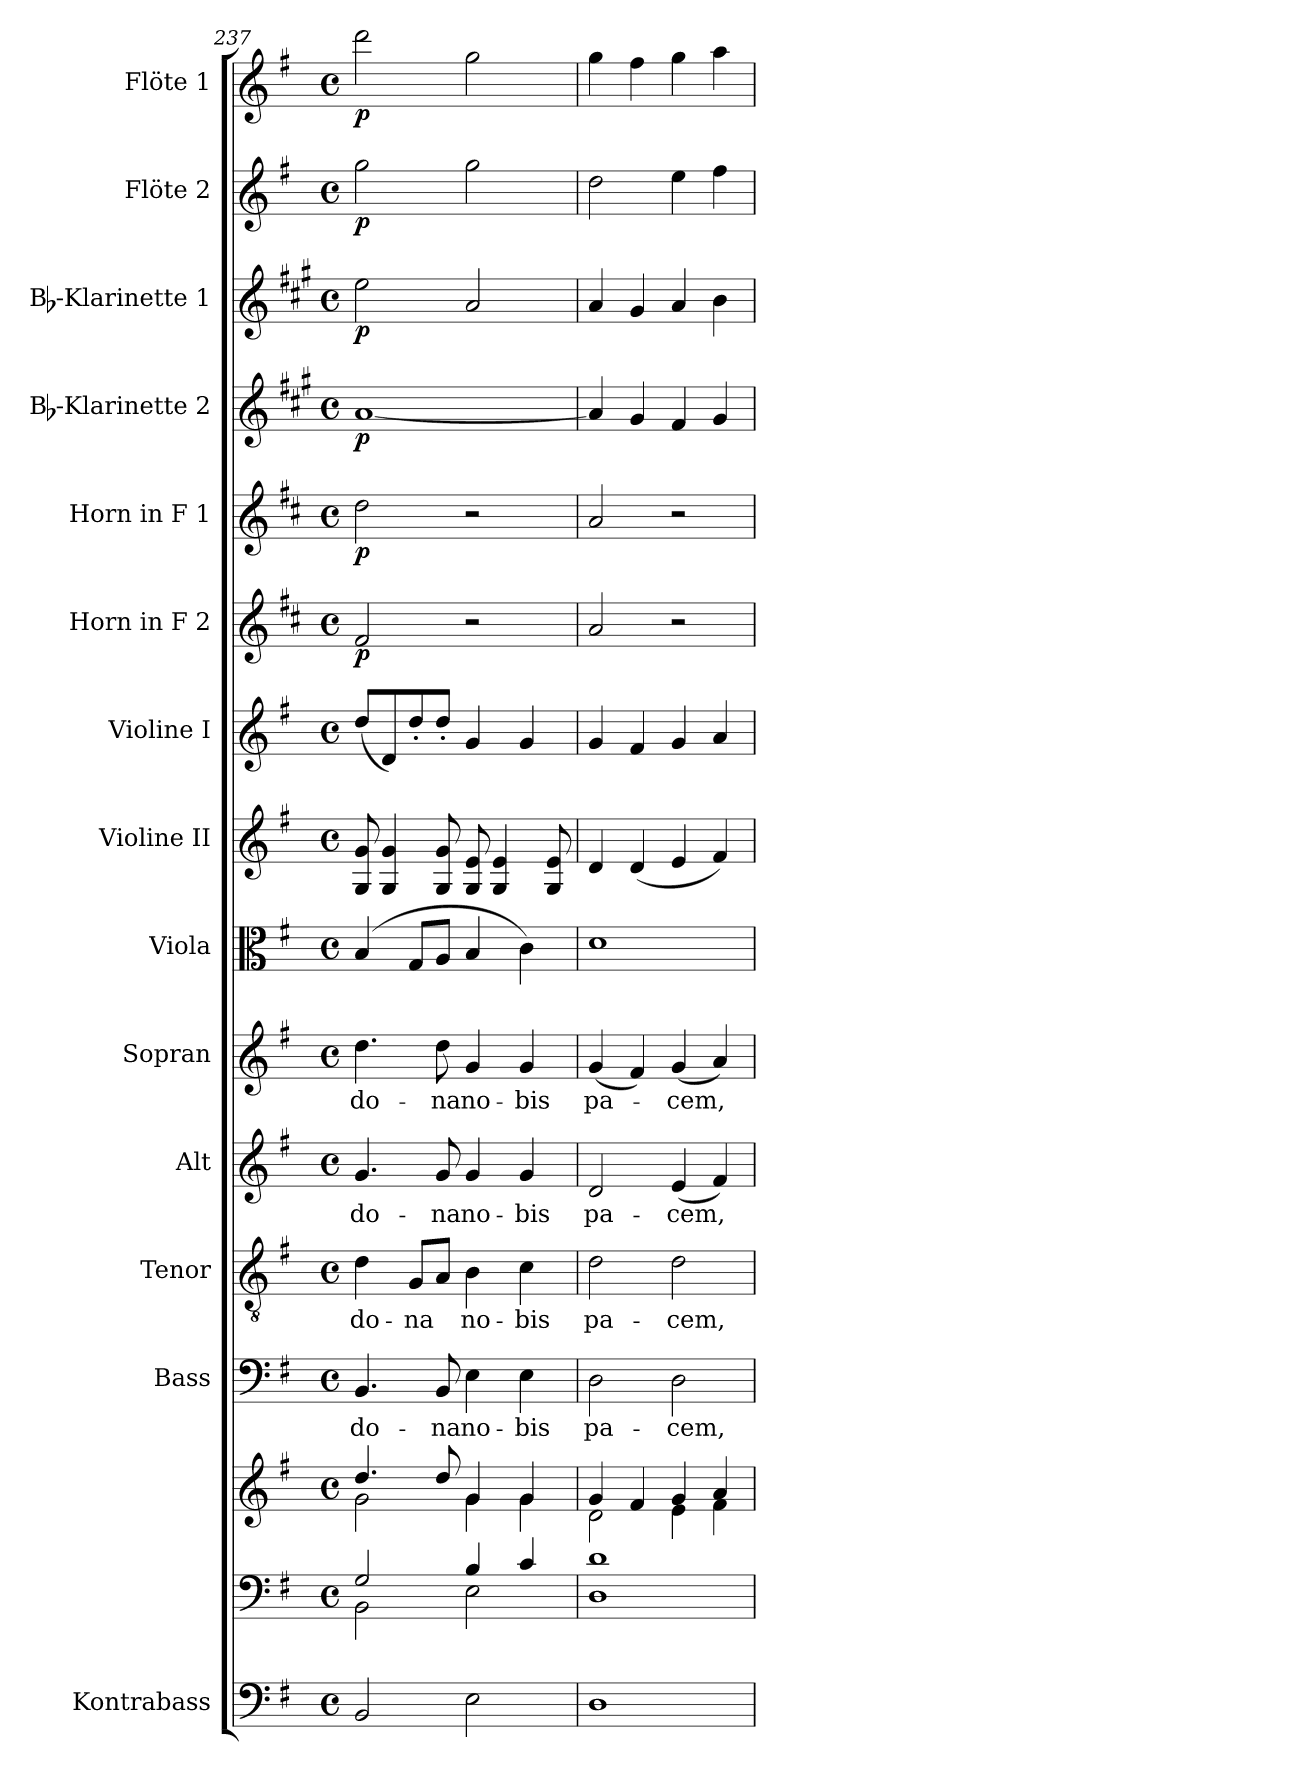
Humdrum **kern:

**kern	**kern	**kern	**kern	**text	**kern	**text	**kern	**text	**kern	**text	**kern	**kern	**kern	**kern	**dynam	**kern	**dynam	**kern	**dynam	**kern	**dynam	**kern	**dynam	**kern	**dynam
*part15	*part14	*part14	*part13	*part13	*part12	*part12	*part11	*part11	*part10	*part10	*part9	*part8	*part7	*part6	*part6	*part5	*part5	*part4	*part4	*part3	*part3	*part2	*part2	*part1	*part1
*staff16	*staff15	*staff14	*staff13	*staff13	*staff12	*staff12	*staff11	*staff11	*staff10	*staff10	*staff9	*staff8	*staff7	*staff6	*staff6	*staff5	*staff5	*staff4	*staff4	*staff3	*staff3	*staff2	*staff2	*staff1	*staff1
*I"Kontrabass	*	*	*I"Bass	*	*I"Tenor	*	*I"Alt	*	*I"Sopran	*	*I"Viola	*I"Violine II	*I"Violine I	*I"Horn in F 2	*	*I"Horn in F 1	*	*I"Bb-Klarinette 2	*	*I"Bb-Klarinette 1	*	*I"Flöte 2	*	*I"Flöte 1	*
*I'Kb.	*	*	*I'B.	*	*I'T.	*	*I'A.	*	*I'S.	*	*I'Vla.	*I'Vl. II	*I'Vl. I	*I'Horn 2	*	*I'Horn 1	*	*I'Bb Kl. 2	*	*I'Bb Kl. 1	*	*I'Fl. 2	*	*I'Fl. 1	*
*clefF4	*clefF4	*clefG2	*clefF4	*	*clefGv2	*	*clefG2	*	*clefG2	*	*clefC3	*clefG2	*clefG2	*clefG2	*	*clefG2	*	*clefG2	*	*clefG2	*	*clefG2	*	*clefG2	*
*ITrd7c12	*	*	*	*	*	*	*	*	*	*	*	*	*	*ITrd4c7	*	*ITrd4c7	*	*ITrd1c2	*	*ITrd1c2	*	*	*	*	*
*k[f#]	*k[f#]	*k[f#]	*k[f#]	*	*k[f#]	*	*k[f#]	*	*k[f#]	*	*k[f#]	*k[f#]	*k[f#]	*k[f#]	*	*k[f#]	*	*k[f#]	*	*k[f#]	*	*k[f#]	*	*k[f#]	*
*G:	*G:	*G:	*G:	*	*G:	*	*G:	*	*G:	*	*G:	*G:	*G:	*G:	*	*G:	*	*G:	*	*G:	*	*G:	*	*G:	*
*M4/4	*M4/4	*M4/4	*M4/4	*	*M4/4	*	*M4/4	*	*M4/4	*	*M4/4	*M4/4	*M4/4	*M4/4	*	*M4/4	*	*M4/4	*	*M4/4	*	*M4/4	*	*M4/4	*
*met(c)	*met(c)	*met(c)	*met(c)	*	*met(c)	*	*met(c)	*	*met(c)	*	*met(c)	*met(c)	*met(c)	*met(c)	*	*met(c)	*	*met(c)	*	*met(c)	*	*met(c)	*	*met(c)	*
=237	=237	=237	=237	=237	=237	=237	=237	=237	=237	=237	=237	=237	=237	=237	=237	=237	=237	=237	=237	=237	=237	=237	=237	=237	=237
*	*^	*^	*	*	*	*	*	*	*	*	*	*	*	*	*	*	*	*	*	*	*	*	*	*	*
!	!	!	!	!	!	!LO:LY:b	!	!LO:LY:b	!	!LO:LY:b	!	!LO:LY:b	!	!	!	!	!LO:DY:b	!	!LO:DY:b	!	!LO:DY:b	!	!LO:DY:b	!	!LO:DY:b	!	!LO:DY:b
2BBB/	2G/	2BB\	4.dd/	2g\	4.BB/	do-	4d\	do-	4.g/	do-	4.dd\	do-	(4B/	8G/ 8g/	(<8dd/L	2B/	p	2g\	p	[1g	p	2dd\	p	2gg\	p	2ddd\	p
.	.	.	.	.	.	.	.	.	.	.	.	.	.	4G/ 4g/	8d/)	.	.	.	.	.	.	.	.	.	.	.	.
!	!	!	!	!	!	!	!	!LO:LY:b	!	!	!	!	!	!	!	!	!	!	!	!	!	!	!	!	!	!	!
.	.	.	.	.	.	.	8G/L	-na	.	.	.	.	8G/L	.	8dd'</	.	.	.	.	.	.	.	.	.	.	.	.
!	!	!	!	!	!	!LO:LY:b	!	!	!	!LO:LY:b	!	!LO:LY:b	!	!	!	!	!	!	!	!	!	!	!	!	!	!	!
.	.	.	8dd/	.	8BB/	-na	8A/J	.	8g/	-na	8dd\	-na	8A/J	8G/ 8g/	8dd'</J	.	.	.	.	.	.	.	.	.	.	.	.
!	!	!	!	!	!	!LO:LY:b	!	!LO:LY:b	!	!LO:LY:b	!	!LO:LY:b	!	!	!	!	!	!	!	!	!	!	!	!	!	!	!
2EE\	4B/	2E\	4g/	4g\	4E\	no-	4B\	no-	4g/	no-	4g/	no-	4B/	8G/ 8e/	4g/	2r	.	2r	.	.	.	2g/	.	2gg\	.	2gg\	.
.	.	.	.	.	.	.	.	.	.	.	.	.	.	4G/ 4e/	.	.	.	.	.	.	.	.	.	.	.	.	.
!	!	!	!	!	!	!LO:LY:b	!	!LO:LY:b	!	!LO:LY:b	!	!LO:LY:b	!	!	!	!	!	!	!	!	!	!	!	!	!	!	!
.	4c/	.	4g/	4g\	4E\	-bis	4c\	-bis	4g/	-bis	4g/	-bis	4c\)	.	4g/	.	.	.	.	.	.	.	.	.	.	.	.
.	.	.	.	.	.	.	.	.	.	.	.	.	.	8G/ 8e/	.	.	.	.	.	.	.	.	.	.	.	.	.
=238	=238	=238	=238	=238	=238	=238	=238	=238	=238	=238	=238	=238	=238	=238	=238	=238	=238	=238	=238	=238	=238	=238	=238	=238	=238	=238	=238
!	!	!	!	!	!	!LO:LY:b	!	!LO:LY:b	!	!LO:LY:b	!	!LO:LY:b	!	!	!	!	!	!	!	!	!	!	!	!	!	!	!
1DD	1d	1D	4g/	2d\	2D\	pa-	2d\	pa-	2d/	pa-	(<4g/	pa-	1d	4d/	4g/	2d/	.	2d/	.	4g/]	.	4g/	.	2dd\	.	4gg\	.
.	.	.	4f#/	.	.	.	.	.	.	.	4f#/)	.	.	(<4d/	4f#/	.	.	.	.	4f#/	.	4f#/	.	.	.	4ff#\	.
!	!	!	!	!	!	!LO:LY:b	!	!LO:LY:b	!	!LO:LY:b	!	!LO:LY:b	!	!	!	!	!	!	!	!	!	!	!	!	!	!	!
.	.	.	4g/	4e\	2D\	-cem,	2d\	-cem,	(<4e/	-cem,	(<4g/	-cem,	.	4e/	4g/	2r	.	2r	.	4e/	.	4g/	.	4ee\	.	4gg\	.
.	.	.	4a/	4f#\	.	.	.	.	4f#/)	.	4a/)	.	.	4f#/)	4a/	.	.	.	.	4f#/	.	4a\	.	4ff#\	.	4aa\	.
*	*v	*v	*	*	*	*	*	*	*	*	*	*	*	*	*	*	*	*	*	*	*	*	*	*	*	*	*
*	*	*v	*v	*	*	*	*	*	*	*	*	*	*	*	*	*	*	*	*	*	*	*	*	*	*	*
=	=	=	=	=	=	=	=	=	=	=	=	=	=	=	=	=	=	=	=	=	=	=	=	=	=
*-	*-	*-	*-	*-	*-	*-	*-	*-	*-	*-	*-	*-	*-	*-	*-	*-	*-	*-	*-	*-	*-	*-	*-	*-	*-
